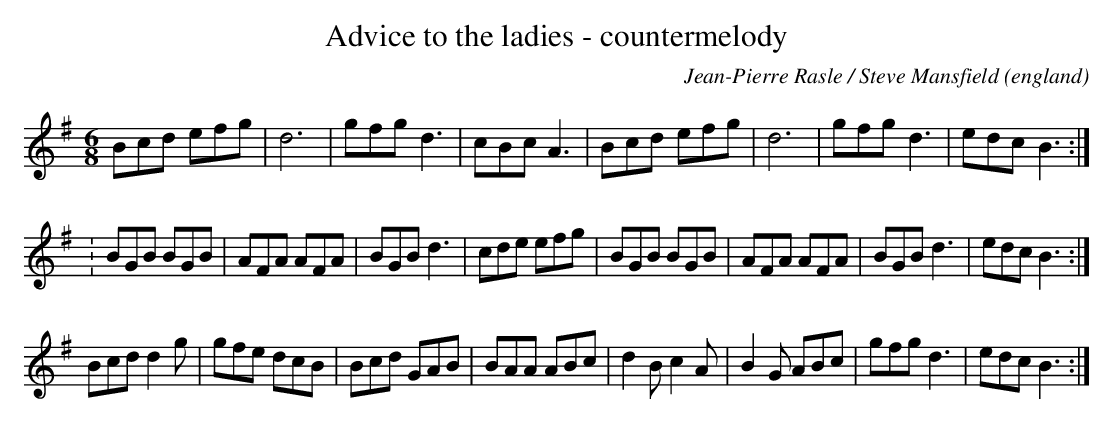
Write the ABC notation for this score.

X:1
T:Advice to the ladies - countermelody
O:england
M:6/8
L:1/8
C:Jean-Pierre Rasle / Steve Mansfield
K:G
Bcd efg|d6|gfg d3|cBc A3|Bcd efg|d6|gfg d3|edc B3:|
:BGB BGB|AFA AFA|BGB d3|cde efg|BGB BGB|AFA AFA|BGB d3|edc B3:|
Bcd d2g|gfe dcB|Bcd GAB|BAA ABc|d2B c2A|B2G ABc|gfg d3|edc B3:|
